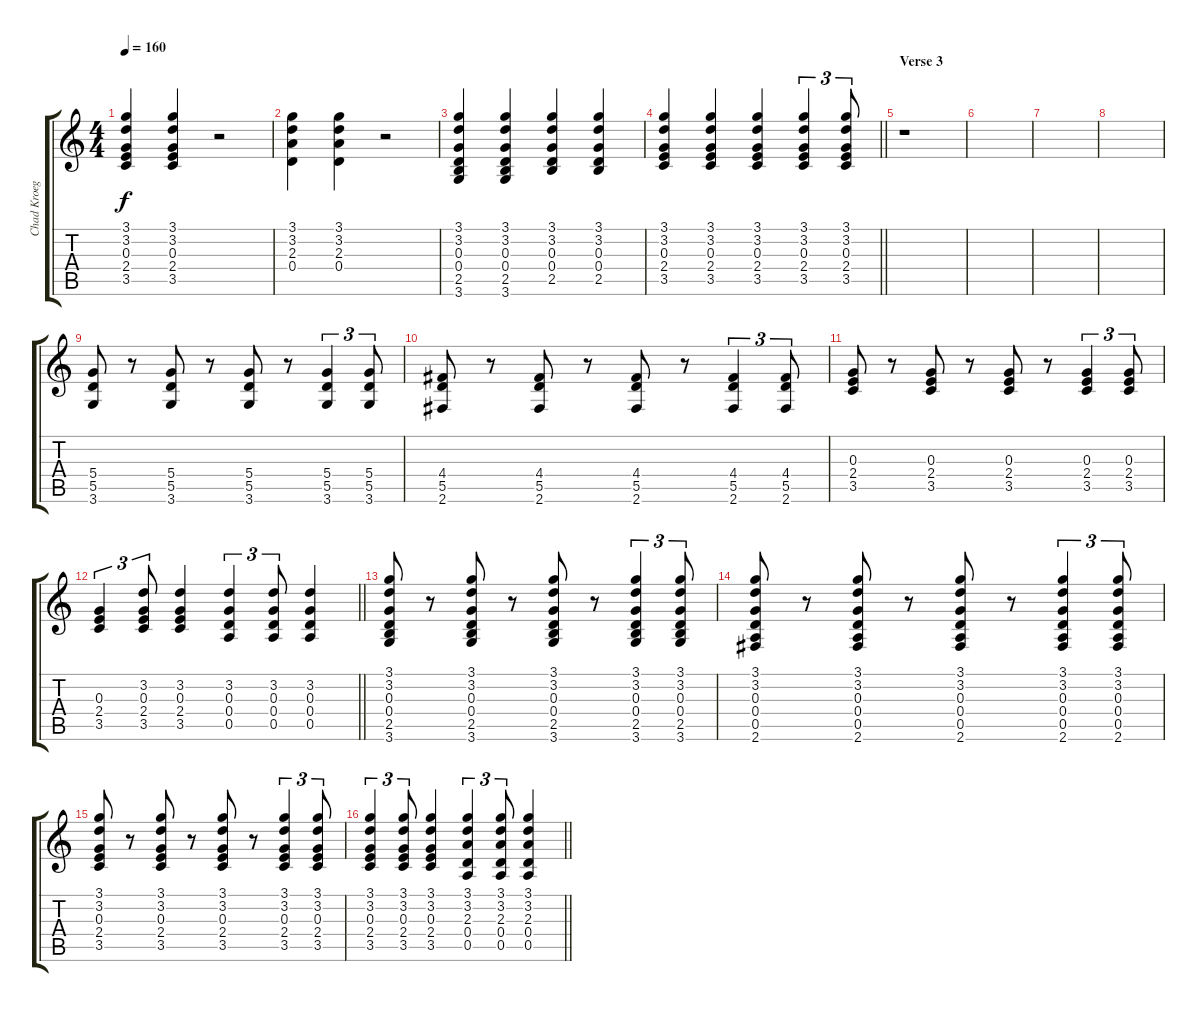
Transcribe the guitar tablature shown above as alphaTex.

\track ("Chad Kroeger" "Chad Kroeg") {instrument acousticguitarsteel}
\staff {score tabs}
\tuning (E4 B3 G3 D3 A2 E2) {hide}
\ts (4 4)
\tempo 160
\clef g2
\ks c
(3.1 3.2 0.3 2.4 3.5).4{dy f} (3.1 3.2 0.3 2.4 3.5).4 r.2 |
(3.1 3.2 2.3 0.4).4 (3.1 3.2 2.3 0.4).4 r.2 |
(3.1 3.2 0.3 0.4 2.5 3.6).4 (3.1 3.2 0.3 0.4 2.5 3.6).4 (3.1 3.2 0.3 0.4 2.5).4 (3.1 3.2 0.3 0.4 2.5).4 |
\barLineRight lightlight
(3.1 3.2 0.3 2.4 3.5).4 (3.1 3.2 0.3 2.4 3.5).4 (3.1 3.2 0.3 2.4 3.5).4 (3.1 3.2 0.3 2.4 3.5).4{tu (3 2)} (3.1 3.2 0.3 2.4 3.5).8{tu (3 2)} |
\section ("" "Verse 3")
r.1 |
|
|
|
(5.4 5.5 3.6).8 r.8 (5.4 5.5 3.6).8 r.8 (5.4 5.5 3.6).8 r.8 (5.4 5.5 3.6).4{tu (3 2)} (5.4 5.5 3.6).8{tu (3 2)} |
(4.4 5.5 2.6).8 r.8 (4.4 5.5 2.6).8 r.8 (4.4 5.5 2.6).8 r.8 (4.4 5.5 2.6).4{tu (3 2)} (4.4 5.5 2.6).8{tu (3 2)} |
(0.3 2.4 3.5).8 r.8 (0.3 2.4 3.5).8 r.8 (0.3 2.4 3.5).8 r.8 (0.3 2.4 3.5).4{tu (3 2)} (0.3 2.4 3.5).8{tu (3 2)} |
\barLineRight lightlight
(0.3 2.4 3.5).4{tu (3 2)} (3.2 0.3 2.4 3.5).8{tu (3 2)} (3.2 0.3 2.4 3.5).4 (3.2 0.3 0.4 0.5).4{tu (3 2)} (3.2 0.3 0.4 0.5).8{tu (3 2)} (3.2 0.3 0.4 0.5).4 |
(3.1 3.2 0.3 0.4 2.5 3.6).8 r.8 (3.1 3.2 0.3 0.4 2.5 3.6).8 r.8 (3.1 3.2 0.3 0.4 2.5 3.6).8 r.8 (3.1 3.2 0.3 0.4 2.5 3.6).4{tu (3 2)} (3.1 3.2 0.3 0.4 2.5 3.6).8{tu (3 2)} |
(3.1 3.2 0.3 0.4 0.5 2.6).8 r.8 (3.1 3.2 0.3 0.4 0.5 2.6).8 r.8 (3.1 3.2 0.3 0.4 0.5 2.6).8 r.8 (3.1 3.2 0.3 0.4 0.5 2.6).4{tu (3 2)} (3.1 3.2 0.3 0.4 0.5 2.6).8{tu (3 2)} |
(3.1 3.2 0.3 2.4 3.5).8 r.8 (3.1 3.2 0.3 2.4 3.5).8 r.8 (3.1 3.2 0.3 2.4 3.5).8 r.8 (3.1 3.2 0.3 2.4 3.5).4{tu (3 2)} (3.1 3.2 0.3 2.4 3.5).8{tu (3 2)} |
\barLineRight lightlight
(3.1 3.2 0.3 2.4 3.5).4{tu (3 2)} (3.1 3.2 0.3 2.4 3.5).8{tu (3 2)} (3.1 3.2 0.3 2.4 3.5).4 (3.1 3.2 2.3 0.4 0.5).4{tu (3 2)} (3.1 3.2 2.3 0.4 0.5).8{tu (3 2)} (3.1 3.2 2.3 0.4 0.5).4
